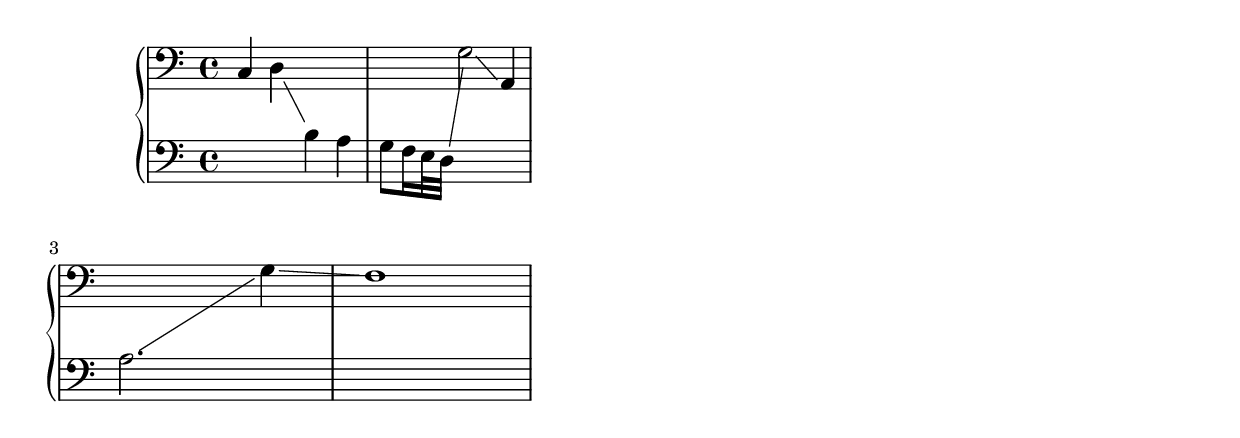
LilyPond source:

\version "2.11.51"

\header {
  texidoc = "Note head lines (e.g. glissando)
run between centers of the note heads."
}

su = { \change Staff = up}
sd = { \change Staff = down}


\layout {
  line-width = 8.0 \cm
}


\context PianoStaff
<<
  \new Staff = "up"   {
    \override Glissando #'breakable = ##t
    \set PianoStaff.connectArpeggios = ##t
    \showStaffSwitch
    \clef F
    c4 d \sd b a g8 f16 e32 d \su g2 \glissando a,4 \sd \break a2. \su g4 \glissando f1
  }
  \new Staff = "down" {
    \clef F s1*4
  }
>>

